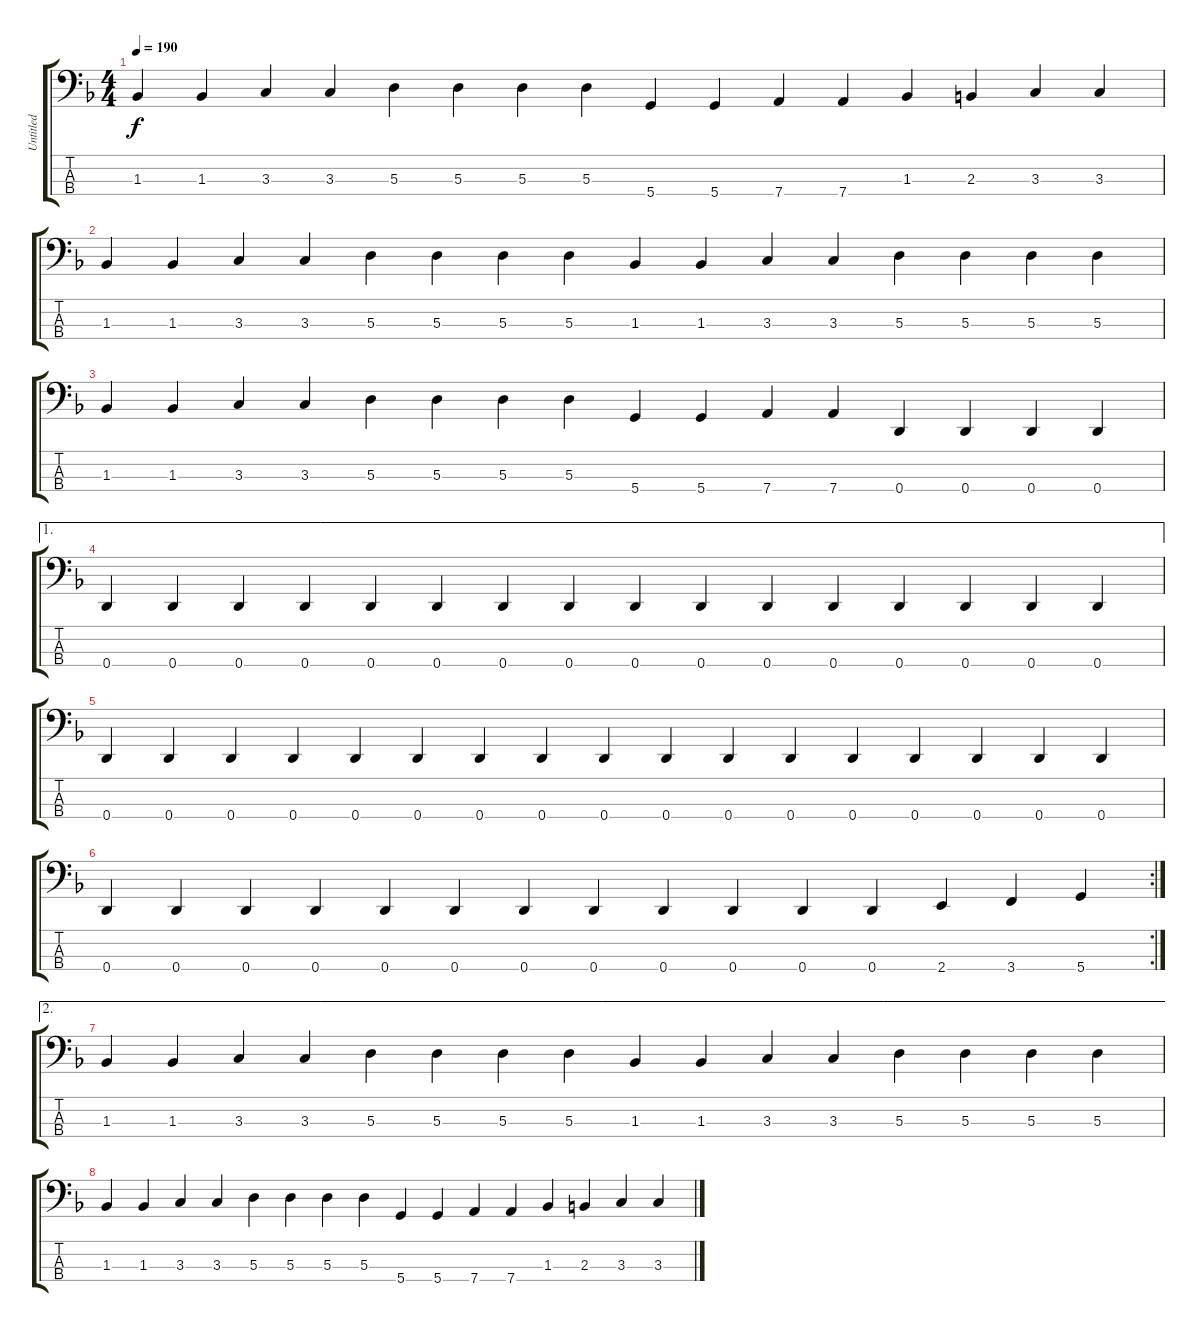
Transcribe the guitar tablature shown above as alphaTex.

\track ("Untitled" "Untitled") {instrument electricbassfinger}
\staff {score tabs}
\tuning (G2 D2 A1 D1) {hide}
\ts (4 4)
\tempo 190
\clef f4
\ks f
1.3.4{dy f} 1.3.4 3.3.4 3.3.4 5.3.4 5.3.4 5.3.4 5.3.4 5.4.4 5.4.4 7.4.4 7.4.4 1.3.4 2.3.4 3.3.4 3.3.4 |
1.3.4 1.3.4 3.3.4 3.3.4 5.3.4 5.3.4 5.3.4 5.3.4 1.3.4 1.3.4 3.3.4 3.3.4 5.3.4 5.3.4 5.3.4 5.3.4 |
1.3.4 1.3.4 3.3.4 3.3.4 5.3.4 5.3.4 5.3.4 5.3.4 5.4.4 5.4.4 7.4.4 7.4.4 0.4.4 0.4.4 0.4.4 0.4.4 |
\ae 1
0.4.4 0.4.4 0.4.4 0.4.4 0.4.4 0.4.4 0.4.4 0.4.4 0.4.4 0.4.4 0.4.4 0.4.4 0.4.4 0.4.4 0.4.4 0.4.4 |
0.4.4 0.4.4 0.4.4 0.4.4 0.4.4 0.4.4 0.4.4 0.4.4 0.4.4 0.4.4 0.4.4 0.4.4 0.4.4 0.4.4 0.4.4 0.4.4 0.4.4 |
\rc 2
0.4.4 0.4.4 0.4.4 0.4.4 0.4.4 0.4.4 0.4.4 0.4.4 0.4.4 0.4.4 0.4.4 0.4.4 2.4.4 3.4.4 5.4.4 |
\ae 2
1.3.4 1.3.4 3.3.4 3.3.4 5.3.4 5.3.4 5.3.4 5.3.4 1.3.4 1.3.4 3.3.4 3.3.4 5.3.4 5.3.4 5.3.4 5.3.4 |
1.3.4 1.3.4 3.3.4 3.3.4 5.3.4 5.3.4 5.3.4 5.3.4 5.4.4 5.4.4 7.4.4 7.4.4 1.3.4 2.3.4 3.3.4 3.3.4
